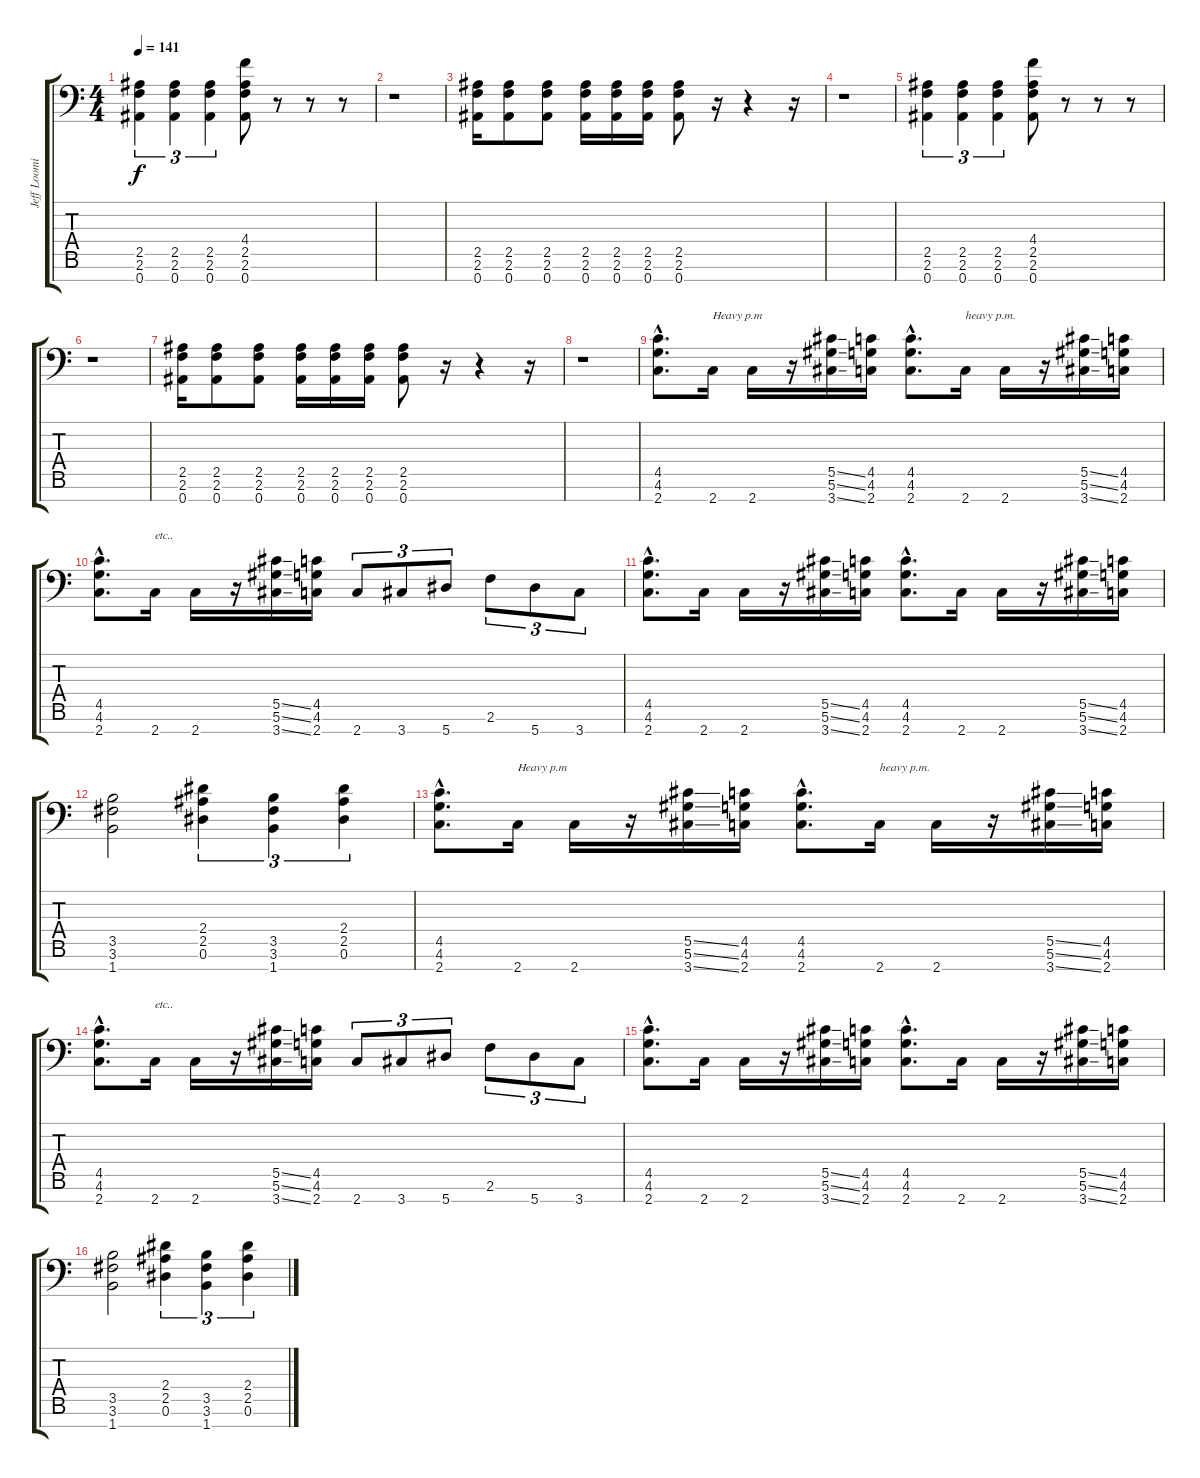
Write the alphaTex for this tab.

\track ("Jeff Loomis Rhythm" "Jeff Loomi") {instrument distortionguitar}
\staff {score tabs}
\tuning (Eb4 Bb3 Gb3 Db3 Ab2 Eb2 Bb1) {hide}
\ts (4 4)
\tempo 141
\clef f4
\ks c
(2.5 2.6 0.7).4{tu (3 2) dy f} (2.5 2.6 0.7).4{tu (3 2)} (2.5 2.6 0.7).4{tu (3 2)} (4.4 2.5 2.6 0.7).8 r.8 r.8 r.8 |
r.1 |
(2.5 2.6 0.7).16 (2.5 2.6 0.7).8 (2.5 2.6 0.7).8 (2.5 2.6 0.7).16 (2.5 2.6 0.7).16 (2.5 2.6 0.7).16 (2.5 2.6 0.7).8 r.16 r.4 r.16 |
r.1 |
(2.5 2.6 0.7).4{tu (3 2)} (2.5 2.6 0.7).4{tu (3 2)} (2.5 2.6 0.7).4{tu (3 2)} (4.4 2.5 2.6 0.7).8 r.8 r.8 r.8 |
r.1 |
(2.5 2.6 0.7).16 (2.5 2.6 0.7).8 (2.5 2.6 0.7).8 (2.5 2.6 0.7).16 (2.5 2.6 0.7).16 (2.5 2.6 0.7).16 (2.5 2.6 0.7).8 r.16 r.4 r.16 |
r.1 |
(4.5{hac} 4.6{hac} 2.7{hac}).8{d} 2.7.16{txt "Heavy p.m"} 2.7.16 r.16 (5.5{ss} 5.6{ss} 3.7{ss}).16 (4.5 4.6 2.7).16 (4.5{hac} 4.6{hac} 2.7{hac}).8{d} 2.7.16{txt "heavy p.m."} 2.7.16 r.16 (5.5{ss} 5.6{ss} 3.7{ss}).16 (4.5 4.6 2.7).16 |
(4.5{hac} 4.6{hac} 2.7{hac}).8{d} 2.7.16{txt "etc.."} 2.7.16 r.16 (5.5{ss} 5.6{ss} 3.7{ss}).16 (4.5 4.6 2.7).16 2.7.8{tu (3 2)} 3.7.8{tu (3 2)} 5.7.8{tu (3 2)} 2.6.8{tu (3 2)} 5.7.8{tu (3 2)} 3.7.8{tu (3 2)} |
(4.5{hac} 4.6{hac} 2.7{hac}).8{d} 2.7.16 2.7.16 r.16 (5.5{ss} 5.6{ss} 3.7{ss}).16 (4.5 4.6 2.7).16 (4.5{hac} 4.6{hac} 2.7{hac}).8{d} 2.7.16 2.7.16 r.16 (5.5{ss} 5.6{ss} 3.7{ss}).16 (4.5 4.6 2.7).16 |
(3.5 3.6 1.7).2 (2.4 2.5 0.6).4{tu (3 2)} (3.5 3.6 1.7).4{tu (3 2)} (2.4 2.5 0.6).4{tu (3 2)} |
(4.5{hac} 4.6{hac} 2.7{hac}).8{d} 2.7.16{txt "Heavy p.m"} 2.7.16 r.16 (5.5{ss} 5.6{ss} 3.7{ss}).16 (4.5 4.6 2.7).16 (4.5{hac} 4.6{hac} 2.7{hac}).8{d} 2.7.16{txt "heavy p.m."} 2.7.16 r.16 (5.5{ss} 5.6{ss} 3.7{ss}).16 (4.5 4.6 2.7).16 |
(4.5{hac} 4.6{hac} 2.7{hac}).8{d} 2.7.16{txt "etc.."} 2.7.16 r.16 (5.5{ss} 5.6{ss} 3.7{ss}).16 (4.5 4.6 2.7).16 2.7.8{tu (3 2)} 3.7.8{tu (3 2)} 5.7.8{tu (3 2)} 2.6.8{tu (3 2)} 5.7.8{tu (3 2)} 3.7.8{tu (3 2)} |
(4.5{hac} 4.6{hac} 2.7{hac}).8{d} 2.7.16 2.7.16 r.16 (5.5{ss} 5.6{ss} 3.7{ss}).16 (4.5 4.6 2.7).16 (4.5{hac} 4.6{hac} 2.7{hac}).8{d} 2.7.16 2.7.16 r.16 (5.5{ss} 5.6{ss} 3.7{ss}).16 (4.5 4.6 2.7).16 |
(3.5 3.6 1.7).2 (2.4 2.5 0.6).4{tu (3 2)} (3.5 3.6 1.7).4{tu (3 2)} (2.4 2.5 0.6).4{tu (3 2)}
